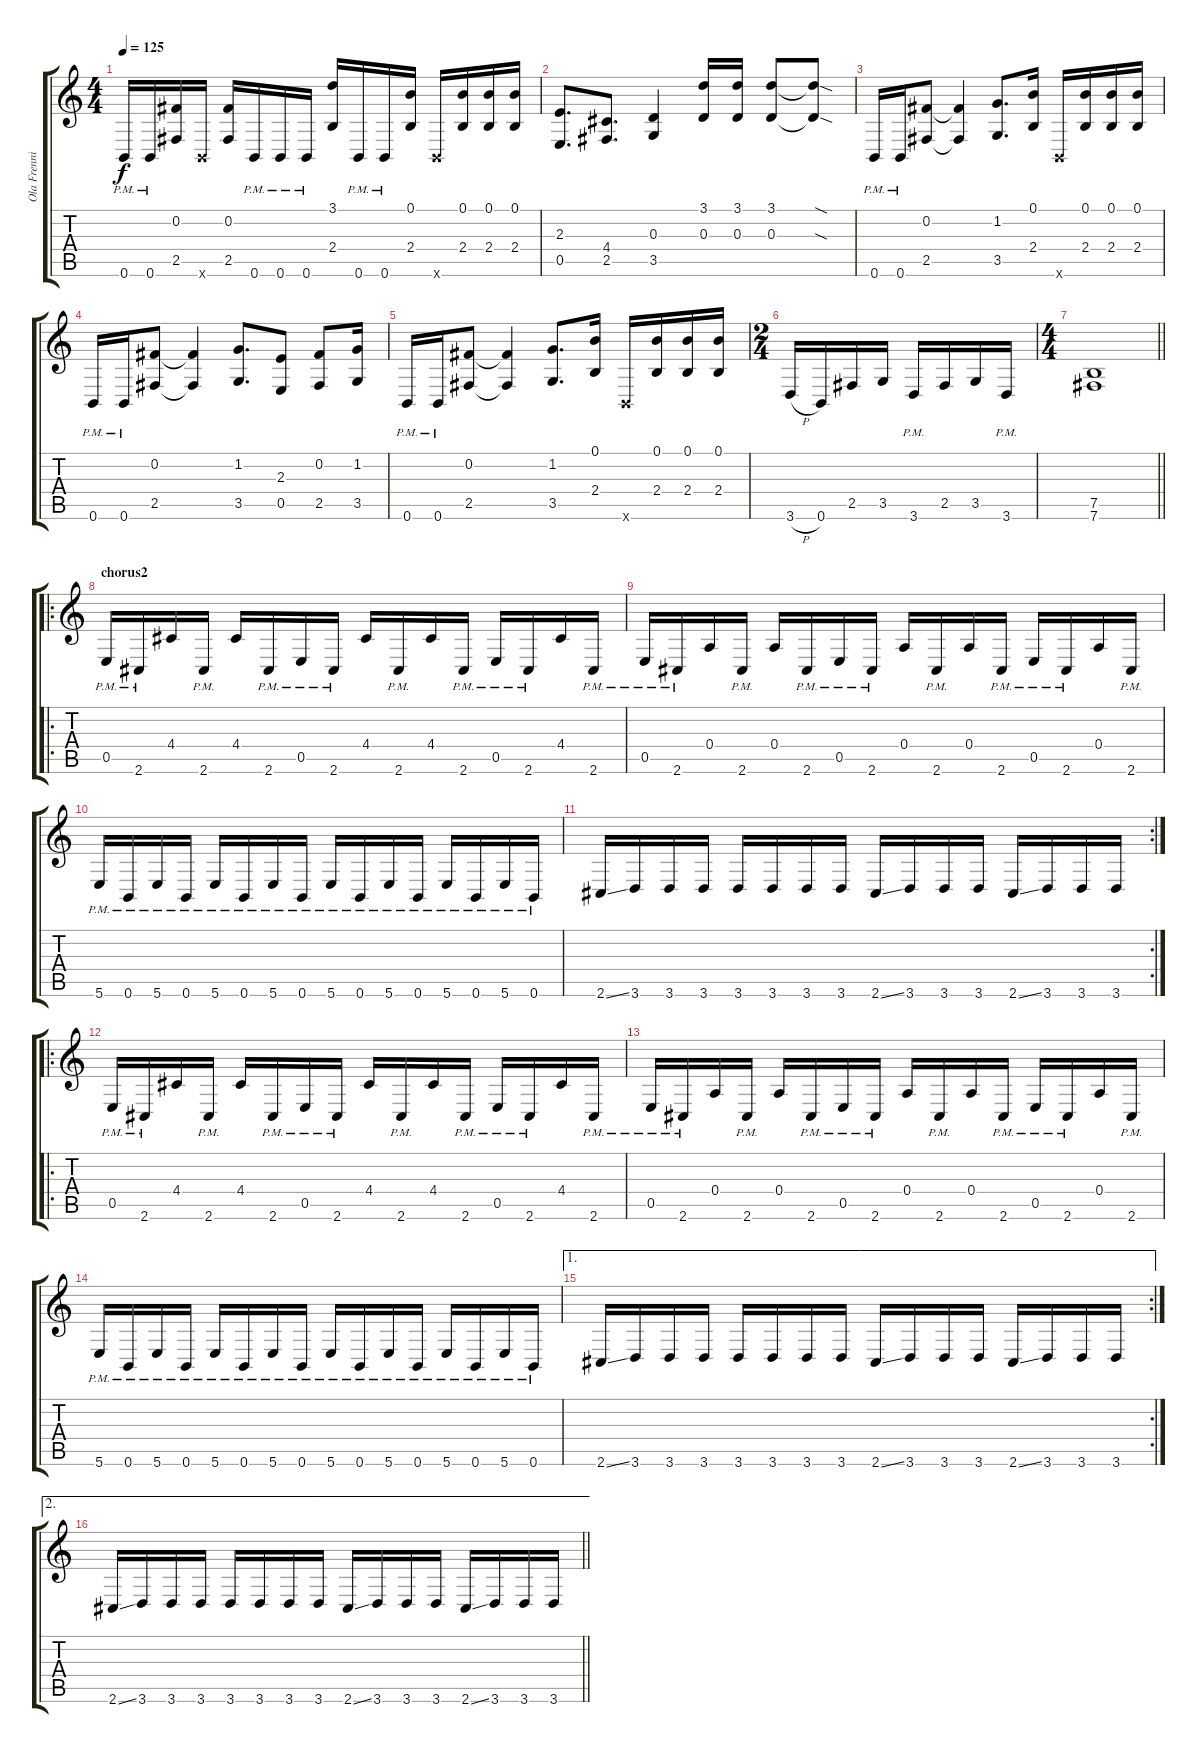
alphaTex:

\track ("Ola Frenning" "Ola Frenni") {instrument distortionguitar}
\staff {score tabs}
\tuning (B3 Gb3 D3 A2 E2 B1) {hide}
\ts (4 4)
\tempo 125
\clef g2
\ks c
0.6{pm}.16{dy f} 0.6{pm}.16 (0.2 2.5).16 0.6{x}.16 (0.2 2.5).16 0.6{pm}.16 0.6{pm}.16 0.6{pm}.16 (3.1 2.4).16 0.6{pm}.16 0.6{pm}.16 (0.1 2.4).16 0.6{x}.16 (0.1 2.4).16 (0.1 2.4).16 (0.1 2.4).16 |
(2.3 0.5).8{d} (4.4 2.5).8{d} (0.3 3.5).4 (3.1 0.3).16 (3.1 0.3).16 (3.1 0.3).8 (3.1{sod t} 0.3{sod t}).8 |
0.6{pm}.16 0.6{pm}.16 (0.2 2.5).8 (0.2{t} 2.5{t}).4 (1.2 3.5).8{d} (0.1 2.4).16 0.6{x}.16 (0.1 2.4).16 (0.1 2.4).16 (0.1 2.4).16 |
0.6{pm}.16 0.6{pm}.16 (0.2 2.5).8 (0.2{t} 2.5{t}).4 (1.2 3.5).8{d} (2.3 0.5).8 (0.2 2.5).8 (1.2 3.5).16 |
0.6{pm}.16 0.6{pm}.16 (0.2 2.5).8 (0.2{t} 2.5{t}).4 (1.2 3.5).8{d} (0.1 2.4).16 0.6{x}.16 (0.1 2.4).16 (0.1 2.4).16 (0.1 2.4).16 |
\ts (2 4)
3.6{h}.16 0.6.16 2.5.16 3.5.16 3.6{pm}.16 2.5.16 3.5.16 3.6{pm}.16 |
\ts (4 4)
\barLineRight lightlight
(7.5 7.6).1 |
\ro
\section ("" "chorus2")
0.5{pm}.16 2.6{pm}.16 4.4.16 2.6{pm}.16 4.4.16 2.6{pm}.16 0.5{pm}.16 2.6{pm}.16 4.4.16 2.6{pm}.16 4.4.16 2.6{pm}.16 0.5{pm}.16 2.6{pm}.16 4.4.16 2.6{pm}.16 |
0.5{pm}.16 2.6{pm}.16 0.4.16 2.6{pm}.16 0.4.16 2.6{pm}.16 0.5{pm}.16 2.6{pm}.16 0.4.16 2.6{pm}.16 0.4.16 2.6{pm}.16 0.5{pm}.16 2.6{pm}.16 0.4.16 2.6{pm}.16 |
5.6{pm}.16 0.6{pm}.16 5.6{pm}.16 0.6{pm}.16 5.6{pm}.16 0.6{pm}.16 5.6{pm}.16 0.6{pm}.16 5.6{pm}.16 0.6{pm}.16 5.6{pm}.16 0.6{pm}.16 5.6{pm}.16 0.6{pm}.16 5.6{pm}.16 0.6{pm}.16 |
\rc 2
2.6{ss}.16 3.6.16 3.6.16 3.6.16 3.6.16 3.6.16 3.6.16 3.6.16 2.6{ss}.16 3.6.16 3.6.16 3.6.16 2.6{ss}.16 3.6.16 3.6.16 3.6.16 |
\ro
0.5{pm}.16 2.6{pm}.16 4.4.16 2.6{pm}.16 4.4.16 2.6{pm}.16 0.5{pm}.16 2.6{pm}.16 4.4.16 2.6{pm}.16 4.4.16 2.6{pm}.16 0.5{pm}.16 2.6{pm}.16 4.4.16 2.6{pm}.16 |
0.5{pm}.16 2.6{pm}.16 0.4.16 2.6{pm}.16 0.4.16 2.6{pm}.16 0.5{pm}.16 2.6{pm}.16 0.4.16 2.6{pm}.16 0.4.16 2.6{pm}.16 0.5{pm}.16 2.6{pm}.16 0.4.16 2.6{pm}.16 |
5.6{pm}.16 0.6{pm}.16 5.6{pm}.16 0.6{pm}.16 5.6{pm}.16 0.6{pm}.16 5.6{pm}.16 0.6{pm}.16 5.6{pm}.16 0.6{pm}.16 5.6{pm}.16 0.6{pm}.16 5.6{pm}.16 0.6{pm}.16 5.6{pm}.16 0.6{pm}.16 |
\ae 1
\rc 2
2.6{ss}.16 3.6.16 3.6.16 3.6.16 3.6.16 3.6.16 3.6.16 3.6.16 2.6{ss}.16 3.6.16 3.6.16 3.6.16 2.6{ss}.16 3.6.16 3.6.16 3.6.16 |
\ae 2
\barLineRight lightlight
2.6{ss}.16 3.6.16 3.6.16 3.6.16 3.6.16 3.6.16 3.6.16 3.6.16 2.6{ss}.16 3.6.16 3.6.16 3.6.16 2.6{ss}.16 3.6.16 3.6.16 3.6.16
